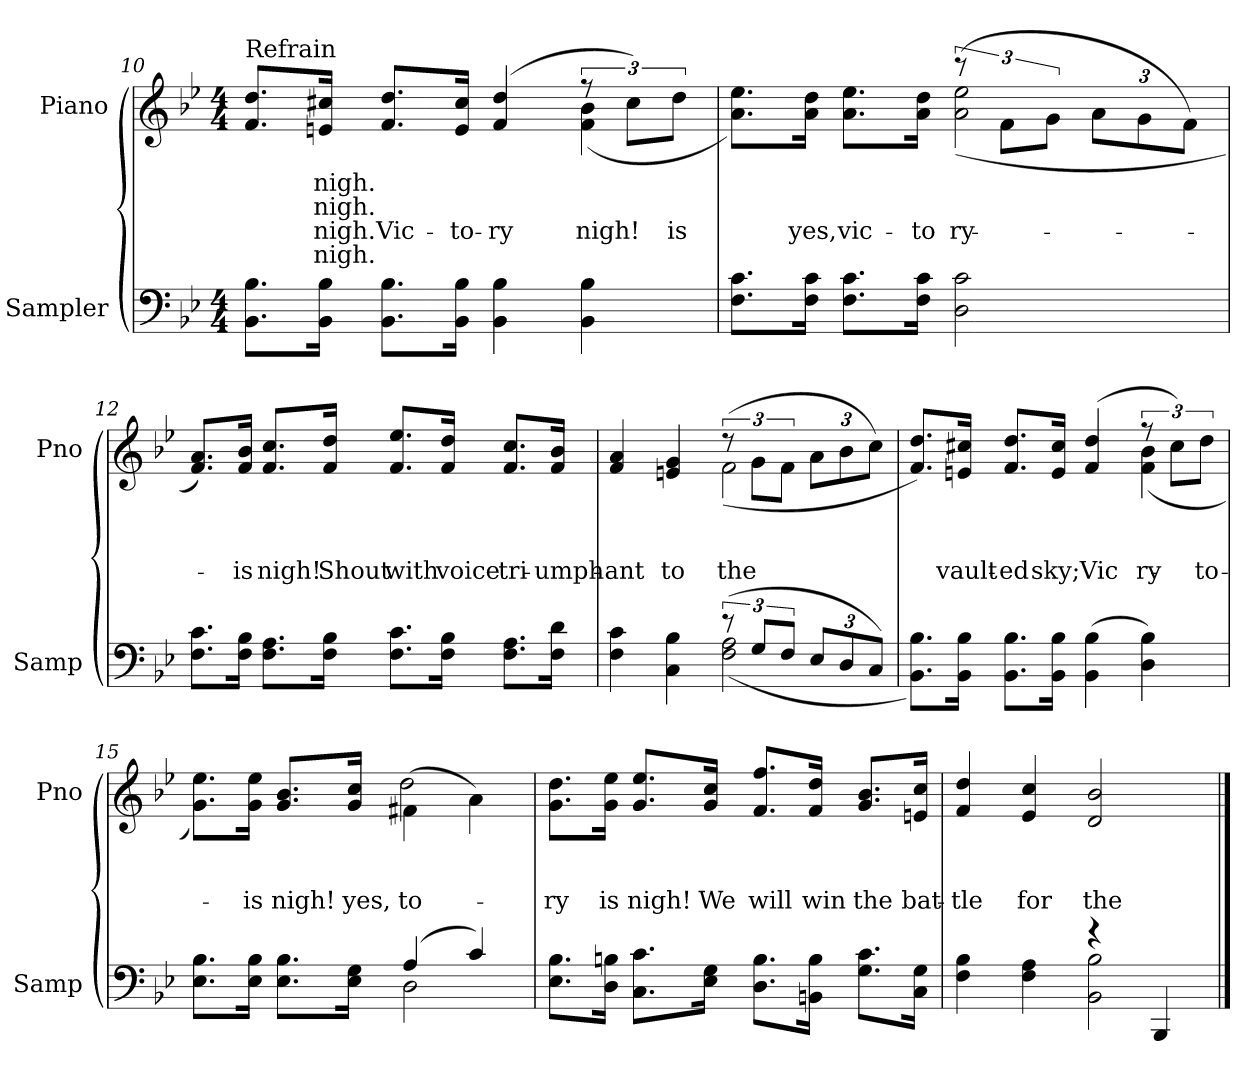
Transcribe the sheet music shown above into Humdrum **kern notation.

**kern	**kern	**text	**text	**text	**text
*part2	*part1	*part1	*part1	*part1	*part1
*staff2	*staff1	*staff1	*staff1	*staff1	*staff1
*I"Sampler	*I"Piano	*	*	*	*
*I'Samp	*I'Pno	*	*	*	*
*clefF4	*clefG2	*	*	*	*
*k[b-e-]	*k[b-e-]	*	*	*	*
*B-:	*B-:	*	*	*	*
*M4/4	*M4/4	*	*	*	*
=10	=10	=10	=10	=10	=10
*	*^	*	*	*	*
!	!LO:TX:t=Refrain	!	!	!	!	!
8.BB-\ 8.B-\L	8.f/ 8.dd/L	2.ryy	.	.	.	.
16BB-\ 16B-\Jk	16en/ 16cc#X/Jk	.	nigh.	nigh.	nigh.	nigh.
8.BB-\ 8.B-\L	8.f/ 8.dd/L	.	.	.	Vic-	.
16BB-\ 16B-\Jk	16e/ 16cc#/Jk	.	.	.	-to-	.
4BB- 4B-	(4f 4dd	.	.	.	-ry	.
4BB- 4B-	12r	(4f 4b-	.	.	nigh!	.
.	12cc#\L)	.	.	.	.	.
.	12dd\J	.	.	.	is	.
=11	=11	=11	=11	=11	=11	=11
8.F\ 8.c\L	8.a\ 8.ee-\L)	2ryy	.	.	.	.
16F\ 16c\Jk	16a\ 16dd\Jk	.	.	.	yes,	.
8.F\ 8.c\L	8.a\ 8.ee-\L	.	.	.	vic-	.
16F\ 16c\Jk	16a\ 16dd\Jk	.	.	.	-to-	.
2D 2c	(12r	(2a 2ee-	.	.	-ry	.
.	12f\L	.	.	.	.	.
.	12g\J	.	.	.	.	.
.	12a\L	.	.	.	.	.
.	12g\	.	.	.	.	.
.	12f\J)	.	.	.	.	.
*	*v	*v	*	*	*	*
=12	=12	=12	=12	=12	=12
8.F\ 8.c\L	8.f/ 8.a/L)	.	.	.	.
16F\ 16B-\Jk	16f/ 16b-/Jk	.	.	is	.
8.F\ 8.A\L	8.f/ 8.cc/L	.	.	nigh!	.
16F\ 16B-\Jk	16f/ 16dd/Jk	.	.	Shout	.
8.F\ 8.c\L	8.f/ 8.ee-/L	.	.	with	.
16F\ 16B-\Jk	16f/ 16dd/Jk	.	.	voice	.
8.F\ 8.A\L	8.f/ 8.cc/L	.	.	tri-	.
16F\ 16d\Jk	16f/ 16b-/Jk	.	.	-umph-	.
=13	=13	=13	=13	=13	=13
*^	*^	*	*	*	*
4F 4c	2ryy	4f 4a	2ryy	.	.	-ant	.
4C 4B-	.	4en 4g	.	.	.	to	.
(12r	(2F 2A	(12r	(2f	.	.	the	.
12G/L	.	12g\L	.	.	.	.	.
12F/J	.	12f\J	.	.	.	.	.
12E-/L	.	12a\L	.	.	.	.	.
12D/	.	12b-\	.	.	.	.	.
12C/J)	.	12cc\J)	.	.	.	.	.
*v	*v	*	*	*	*	*	*
=14	=14	=14	=14	=14	=14	=14
8.BB-\ 8.B-\L)	8.f/ 8.dd/L)	2.ryy	.	.	.	.
16BB-\ 16B-\Jk	16en/ 16cc#X/Jk	.	.	.	vault-	.
8.BB-\ 8.B-\L	8.f/ 8.dd/L	.	.	.	-ed	.
16BB-\ 16B-\Jk	16e/ 16cc#/Jk	.	.	.	sky;	.
(4BB- 4B-	(4f 4dd	.	.	.	Vic-	.
4D 4B-)	12r	(4f 4b-	.	.	-ry	.
.	12cc#\L)	.	.	.	.	.
.	12dd\J	.	.	.	-to-	.
=15	=15	=15	=15	=15	=15	=15
*^	*	*	*	*	*	*
8.E-\ 8.B-\L	2ryy	8.g\ 8.ee-\L)	2ryy	.	.	.	.
16E-\ 16B-\Jk	.	16g\ 16ee-\Jk	.	.	.	is	.
8.E-\ 8.B-\L	.	8.g/ 8.b-/L	.	.	.	nigh!	.
16E-\ 16G\Jk	.	16g/ 16cc/Jk	.	.	.	yes,	.
(4A/	2D	(4f#X\	2dd	.	.	-to-	.
4c/)	.	4a\)	.	.	.	.	.
*v	*v	*	*	*	*	*	*
*	*v	*v	*	*	*	*
=16	=16	=16	=16	=16	=16
8.E-\ 8.B-\L	8.g\ 8.dd\L	.	.	-ry	.
16D\ 16Bn\Jk	16g\ 16ee-\Jk	.	.	is	.
8.C\ 8.c\L	8.g/ 8.ee-/L	.	.	nigh!	.
16E-\ 16G\Jk	16g/ 16cc/Jk	.	.	We	.
8.D\ 8.B\L	8.f/ 8.ff/L	.	.	will	.
16BB\ 16B\Jk	16f/ 16dd/Jk	.	.	win	.
8.G\ 8.c\L	8.g/ 8.b-/L	.	.	the	.
16C\ 16G\Jk	16en/ 16cc/Jk	.	.	bat-	.
=17	=17	=17	=17	=17	=17
*^	*	*	*	*	*
4F 4B-	2ryy	4f 4dd	.	.	-tle	.
4F 4A	.	4e- 4cc	.	.	for	.
4r	2BB- 2B-	2d 2b-	.	.	the	.
4BBB-/	.	.	.	.	.	.
*v	*v	*	*	*	*	*
==	==	==	==	==	==
*-	*-	*-	*-	*-	*-
